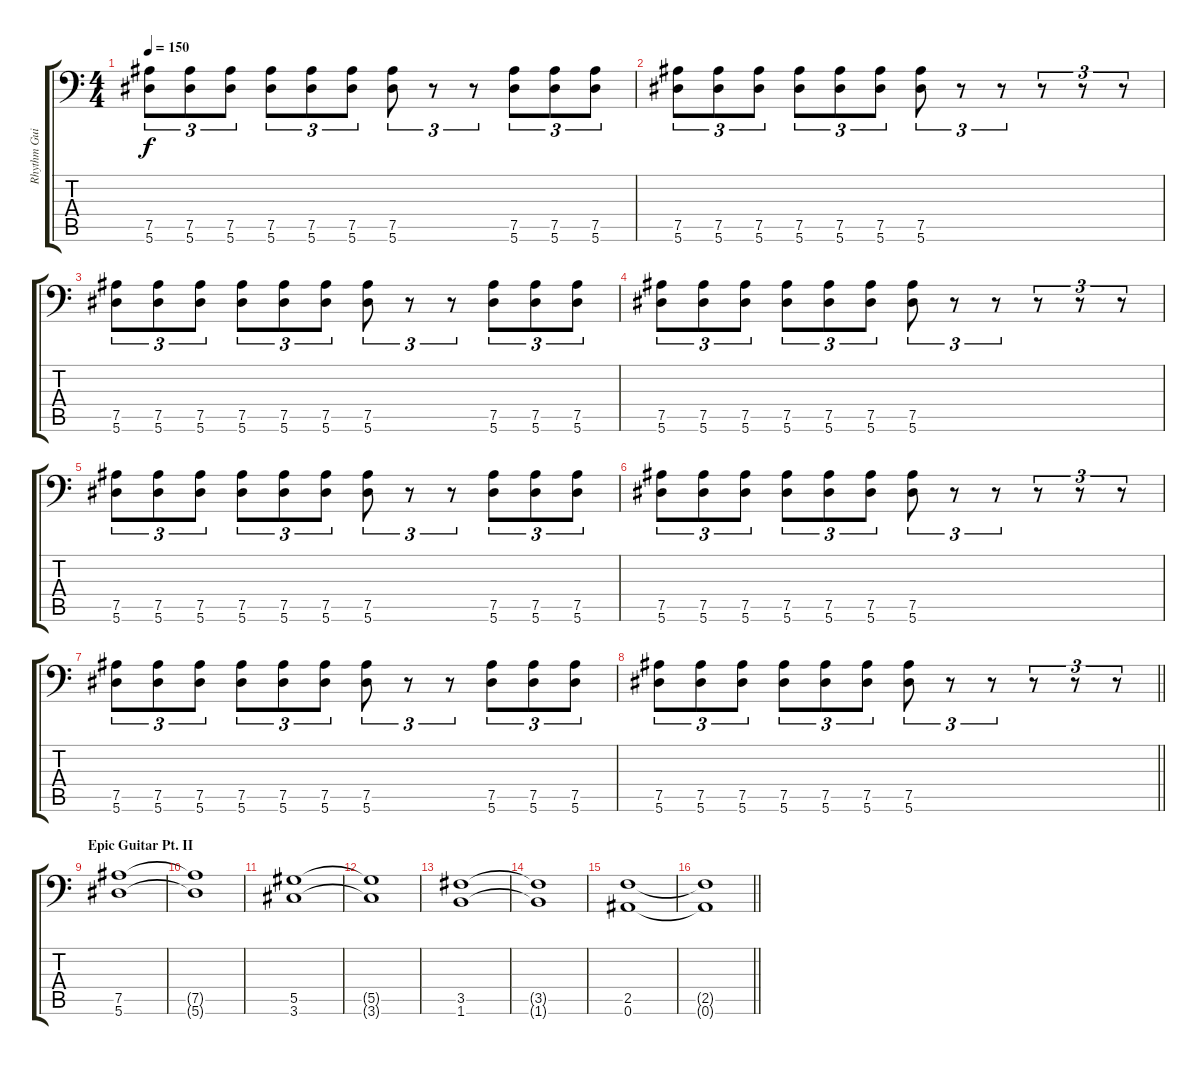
\track ("Rhythm Guitar II" "Rhythm Gui") {instrument distortionguitar}
\staff {score tabs}
\tuning (Bb3 F3 Db3 Ab2 Eb2 Bb1) {hide}
\ts (4 4)
\tempo 150
\clef f4
\ks c
(7.5 5.6).8{tu (3 2) dy f} (7.5 5.6).8{tu (3 2)} (7.5 5.6).8{tu (3 2)} (7.5 5.6).8{tu (3 2)} (7.5 5.6).8{tu (3 2)} (7.5 5.6).8{tu (3 2)} (7.5 5.6).8{tu (3 2)} r.8{tu (3 2)} r.8{tu (3 2)} (7.5 5.6).8{tu (3 2)} (7.5 5.6).8{tu (3 2)} (7.5 5.6).8{tu (3 2)} |
(7.5 5.6).8{tu (3 2)} (7.5 5.6).8{tu (3 2)} (7.5 5.6).8{tu (3 2)} (7.5 5.6).8{tu (3 2)} (7.5 5.6).8{tu (3 2)} (7.5 5.6).8{tu (3 2)} (7.5 5.6).8{tu (3 2)} r.8{tu (3 2)} r.8{tu (3 2)} r.8{tu (3 2)} r.8{tu (3 2)} r.8{tu (3 2)} |
(7.5 5.6).8{tu (3 2)} (7.5 5.6).8{tu (3 2)} (7.5 5.6).8{tu (3 2)} (7.5 5.6).8{tu (3 2)} (7.5 5.6).8{tu (3 2)} (7.5 5.6).8{tu (3 2)} (7.5 5.6).8{tu (3 2)} r.8{tu (3 2)} r.8{tu (3 2)} (7.5 5.6).8{tu (3 2)} (7.5 5.6).8{tu (3 2)} (7.5 5.6).8{tu (3 2)} |
(7.5 5.6).8{tu (3 2)} (7.5 5.6).8{tu (3 2)} (7.5 5.6).8{tu (3 2)} (7.5 5.6).8{tu (3 2)} (7.5 5.6).8{tu (3 2)} (7.5 5.6).8{tu (3 2)} (7.5 5.6).8{tu (3 2)} r.8{tu (3 2)} r.8{tu (3 2)} r.8{tu (3 2)} r.8{tu (3 2)} r.8{tu (3 2)} |
(7.5 5.6).8{tu (3 2)} (7.5 5.6).8{tu (3 2)} (7.5 5.6).8{tu (3 2)} (7.5 5.6).8{tu (3 2)} (7.5 5.6).8{tu (3 2)} (7.5 5.6).8{tu (3 2)} (7.5 5.6).8{tu (3 2)} r.8{tu (3 2)} r.8{tu (3 2)} (7.5 5.6).8{tu (3 2)} (7.5 5.6).8{tu (3 2)} (7.5 5.6).8{tu (3 2)} |
(7.5 5.6).8{tu (3 2)} (7.5 5.6).8{tu (3 2)} (7.5 5.6).8{tu (3 2)} (7.5 5.6).8{tu (3 2)} (7.5 5.6).8{tu (3 2)} (7.5 5.6).8{tu (3 2)} (7.5 5.6).8{tu (3 2)} r.8{tu (3 2)} r.8{tu (3 2)} r.8{tu (3 2)} r.8{tu (3 2)} r.8{tu (3 2)} |
(7.5 5.6).8{tu (3 2)} (7.5 5.6).8{tu (3 2)} (7.5 5.6).8{tu (3 2)} (7.5 5.6).8{tu (3 2)} (7.5 5.6).8{tu (3 2)} (7.5 5.6).8{tu (3 2)} (7.5 5.6).8{tu (3 2)} r.8{tu (3 2)} r.8{tu (3 2)} (7.5 5.6).8{tu (3 2)} (7.5 5.6).8{tu (3 2)} (7.5 5.6).8{tu (3 2)} |
\barLineRight lightlight
(7.5 5.6).8{tu (3 2)} (7.5 5.6).8{tu (3 2)} (7.5 5.6).8{tu (3 2)} (7.5 5.6).8{tu (3 2)} (7.5 5.6).8{tu (3 2)} (7.5 5.6).8{tu (3 2)} (7.5 5.6).8{tu (3 2)} r.8{tu (3 2)} r.8{tu (3 2)} r.8{tu (3 2)} r.8{tu (3 2)} r.8{tu (3 2)} |
\section ("" "Epic Guitar Pt. II")
(7.5 5.6).1 |
(7.5{t} 5.6{t}).1 |
(5.5 3.6).1 |
(5.5{t} 3.6{t}).1 |
(3.5 1.6).1 |
(3.5{t} 1.6{t}).1 |
(2.5 0.6).1 |
\barLineRight lightlight
(2.5{t} 0.6{t}).1
